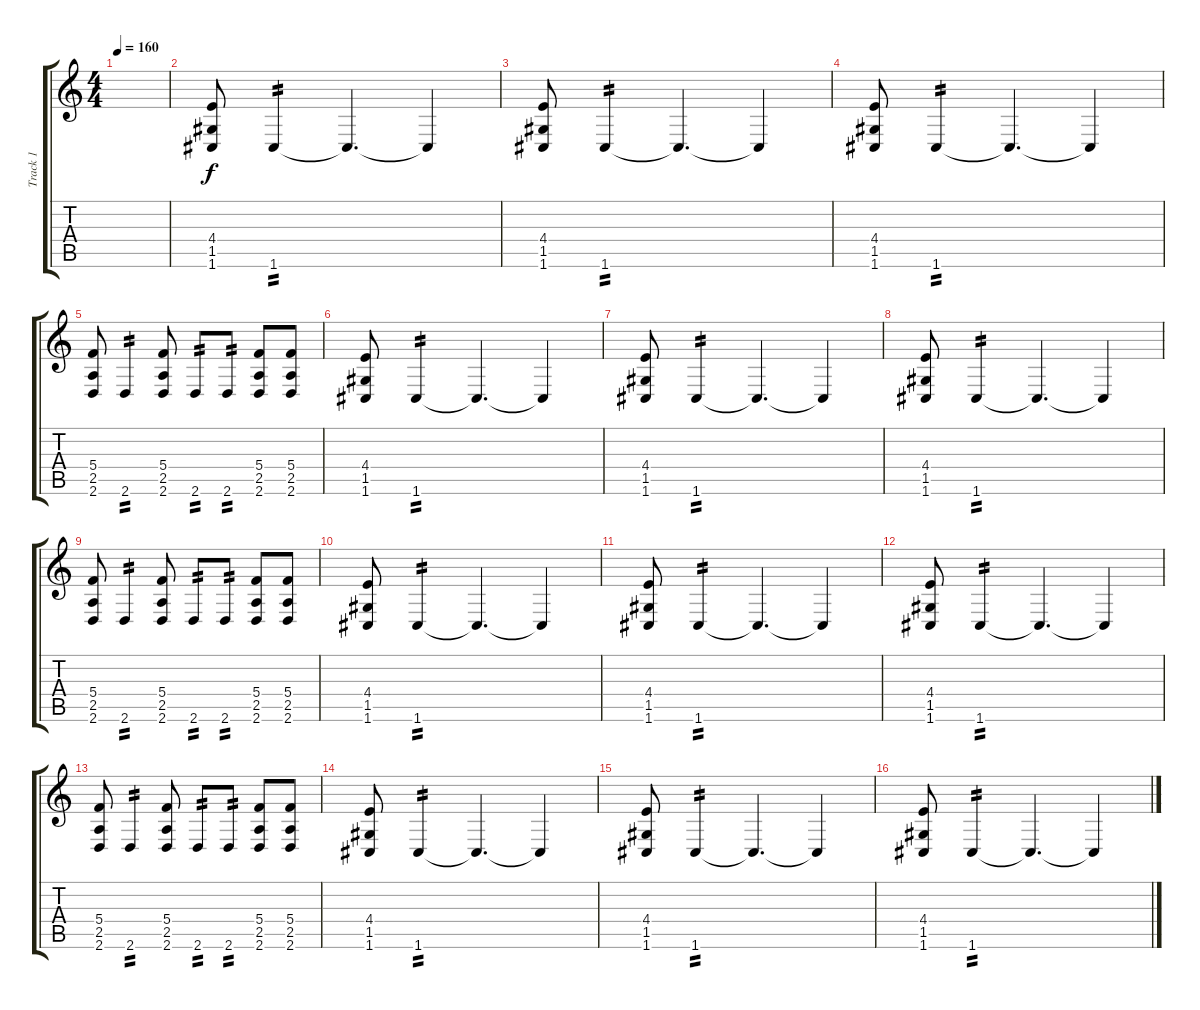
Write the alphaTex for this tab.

\track ("Track 1" "Track 1") {instrument distortionguitar}
\staff {score tabs}
\tuning (D4 A3 F3 C3 G2 C2) {hide}
\ts (4 4)
\tempo 160
\clef g2
\ks c
|
(4.4 1.5 1.6).8 1.6.4{tp 2} 1.6{t}.4{d} 1.6{t}.4 |
(4.4 1.5 1.6).8 1.6.4{tp 2} 1.6{t}.4{d} 1.6{t}.4 |
(4.4 1.5 1.6).8 1.6.4{tp 2} 1.6{t}.4{d} 1.6{t}.4 |
(5.4 2.5 2.6).8 2.6.4{tp 2} (5.4 2.5 2.6).8 2.6.8{tp 2} 2.6.8{tp 2} (5.4 2.5 2.6).8 (5.4 2.5 2.6).8 |
(4.4 1.5 1.6).8 1.6.4{tp 2} 1.6{t}.4{d} 1.6{t}.4 |
(4.4 1.5 1.6).8 1.6.4{tp 2} 1.6{t}.4{d} 1.6{t}.4 |
(4.4 1.5 1.6).8 1.6.4{tp 2} 1.6{t}.4{d} 1.6{t}.4 |
(5.4 2.5 2.6).8 2.6.4{tp 2} (5.4 2.5 2.6).8 2.6.8{tp 2} 2.6.8{tp 2} (5.4 2.5 2.6).8 (5.4 2.5 2.6).8 |
(4.4 1.5 1.6).8 1.6.4{tp 2} 1.6{t}.4{d} 1.6{t}.4 |
(4.4 1.5 1.6).8 1.6.4{tp 2} 1.6{t}.4{d} 1.6{t}.4 |
(4.4 1.5 1.6).8 1.6.4{tp 2} 1.6{t}.4{d} 1.6{t}.4 |
(5.4 2.5 2.6).8 2.6.4{tp 2} (5.4 2.5 2.6).8 2.6.8{tp 2} 2.6.8{tp 2} (5.4 2.5 2.6).8 (5.4 2.5 2.6).8 |
(4.4 1.5 1.6).8 1.6.4{tp 2} 1.6{t}.4{d} 1.6{t}.4 |
(4.4 1.5 1.6).8 1.6.4{tp 2} 1.6{t}.4{d} 1.6{t}.4 |
(4.4 1.5 1.6).8 1.6.4{tp 2} 1.6{t}.4{d} 1.6{t}.4
